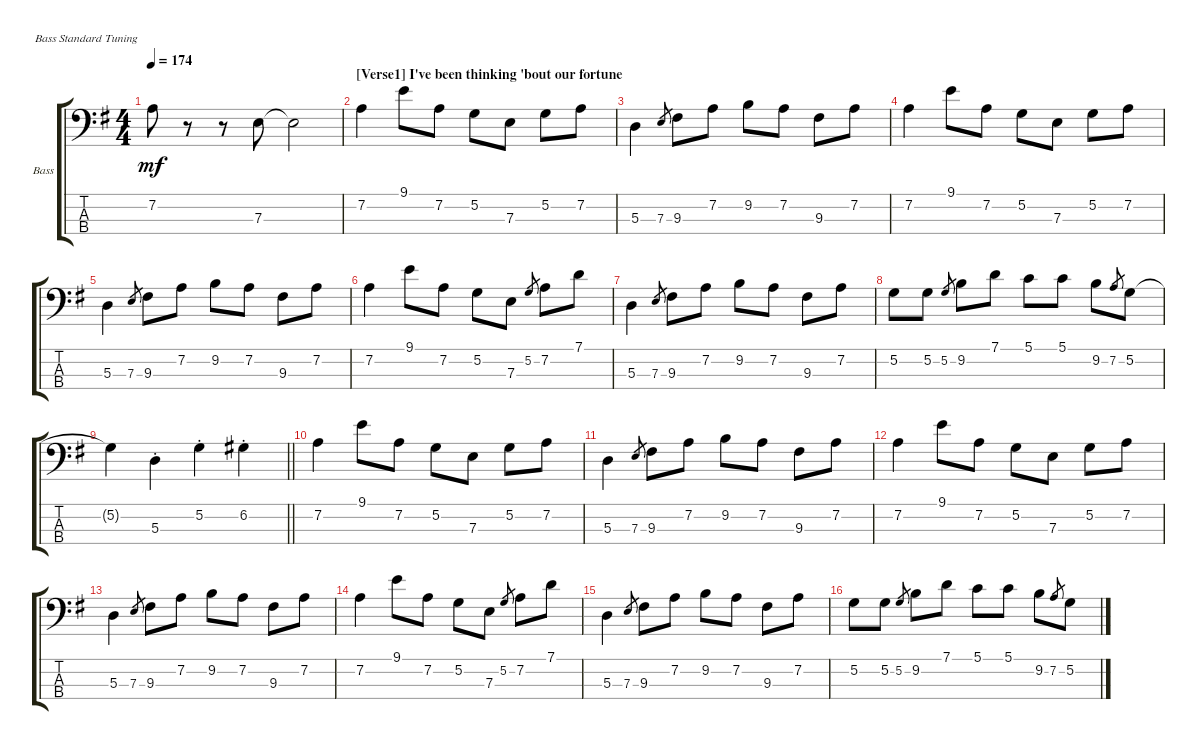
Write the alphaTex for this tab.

\bracketExtendMode groupsimilarinstruments
\firstSystemTrackNameOrientation horizontal
\otherSystemsTrackNameOrientation horizontal
\track ("Electric Bass" "Bass") {instrument electricbassfinger}
\staff {score tabs}
\tuning (G2 D2 A1 E1)
\ts (4 4)
\tempo 174
\clef f4
\ks eminor
7.2.8{dy mf} r.8 r.8 7.3.8 7.3{t}.2 |
\section ("" "[Verse1] I've been thinking 'bout our fortune")
7.2.4 9.1.8 7.2.8 5.2.8 7.3.8 5.2.8 7.2.8 |
5.3.4 7.3.8{gr} 9.3.8 7.2.8 9.2.8 7.2.8 9.3.8 7.2.8 |
7.2.4 9.1.8 7.2.8 5.2.8 7.3.8 5.2.8 7.2.8 |
5.3.4 7.3.8{gr} 9.3.8 7.2.8 9.2.8 7.2.8 9.3.8 7.2.8 |
7.2.4 9.1.8 7.2.8 5.2.8 7.3.8 5.2.8{gr} 7.2.8 7.1.8 |
5.3.4 7.3.8{gr} 9.3.8 7.2.8 9.2.8 7.2.8 9.3.8 7.2.8 |
5.2.8 5.2.8 5.2.8{gr} 9.2.8 7.1.8 5.1.8 5.1.8 9.2.8 7.2.8{gr} 5.2.8 |
\barLineRight lightlight
5.2{t}.4 5.3{st}.4 5.2{st}.4 6.2{st}.4 |
7.2.4 9.1.8 7.2.8 5.2.8 7.3.8 5.2.8 7.2.8 |
5.3.4 7.3.8{gr} 9.3.8 7.2.8 9.2.8 7.2.8 9.3.8 7.2.8 |
7.2.4 9.1.8 7.2.8 5.2.8 7.3.8 5.2.8 7.2.8 |
5.3.4 7.3.8{gr} 9.3.8 7.2.8 9.2.8 7.2.8 9.3.8 7.2.8 |
7.2.4 9.1.8 7.2.8 5.2.8 7.3.8 5.2.8{gr} 7.2.8 7.1.8 |
5.3.4 7.3.8{gr} 9.3.8 7.2.8 9.2.8 7.2.8 9.3.8 7.2.8 |
5.2.8 5.2.8 5.2.8{gr} 9.2.8 7.1.8 5.1.8 5.1.8 9.2.8 7.2.8{gr} 5.2.8
